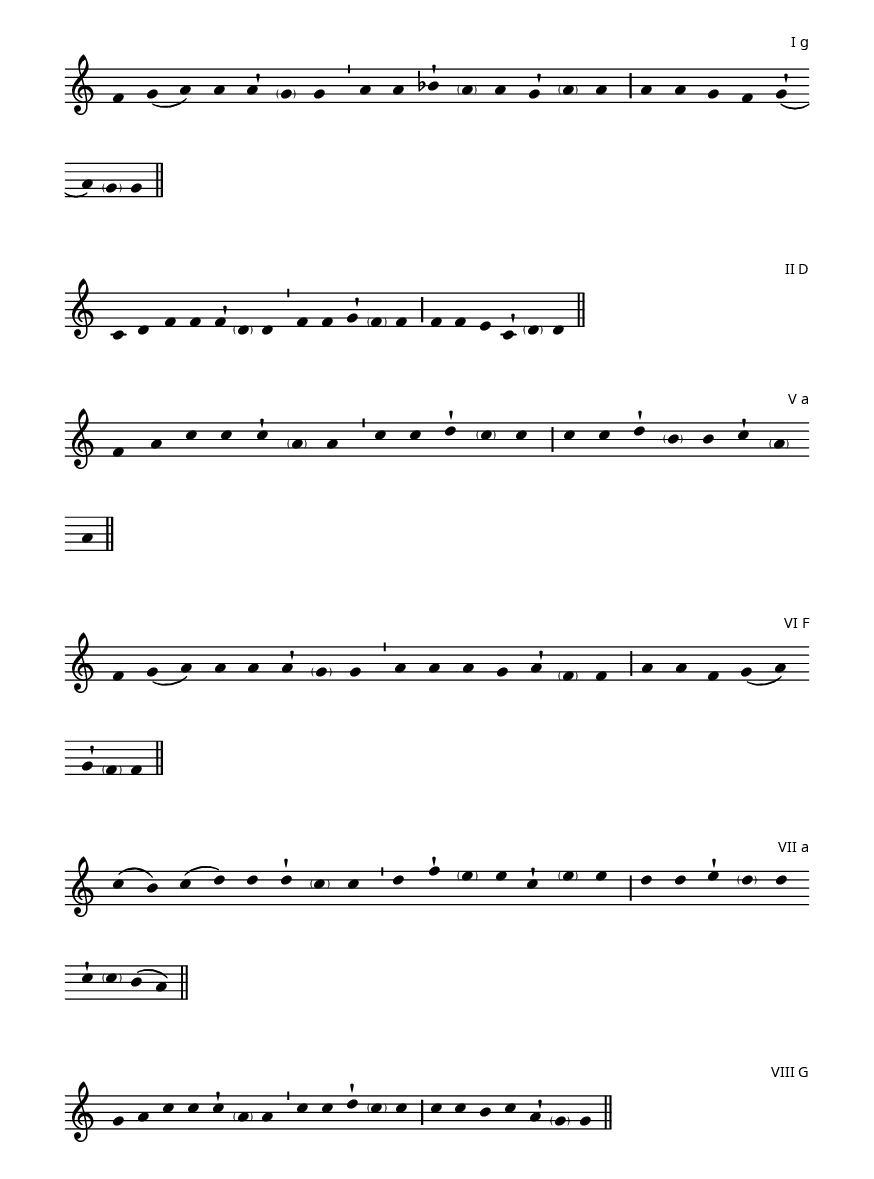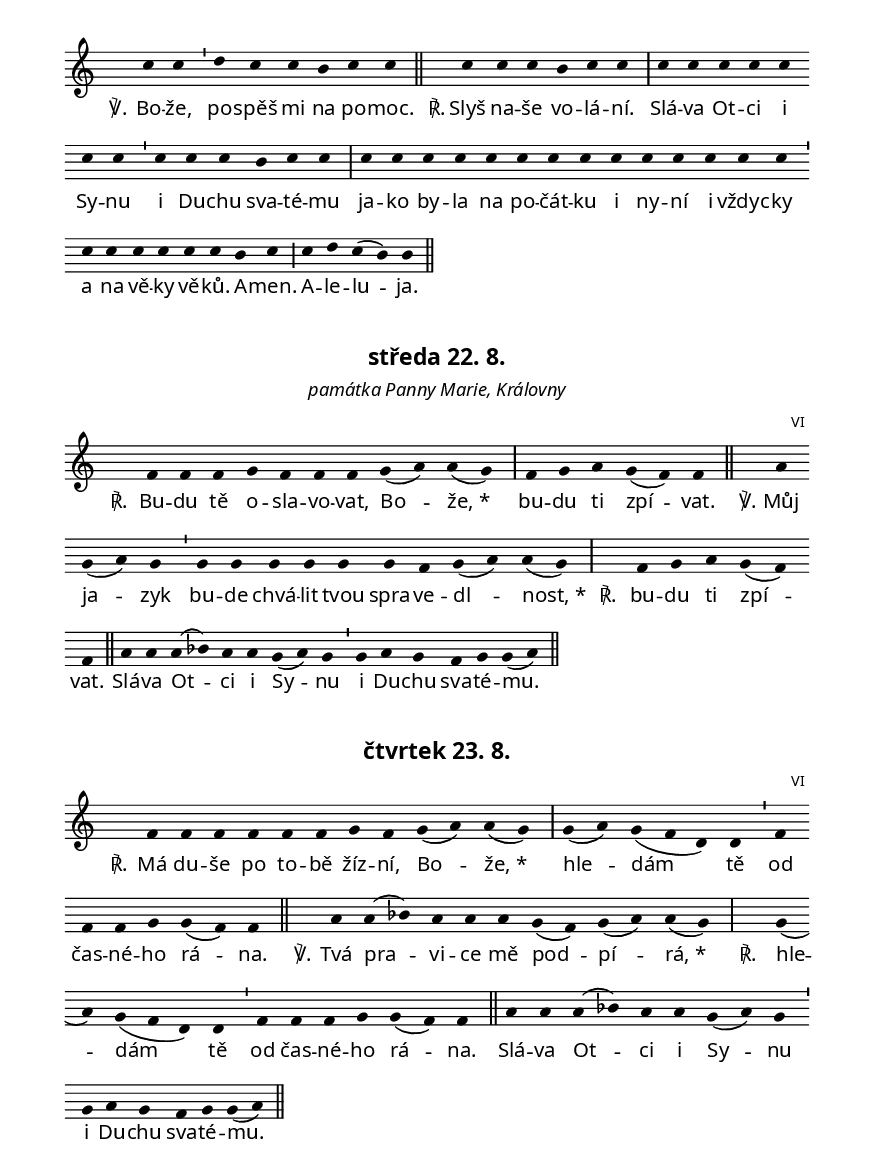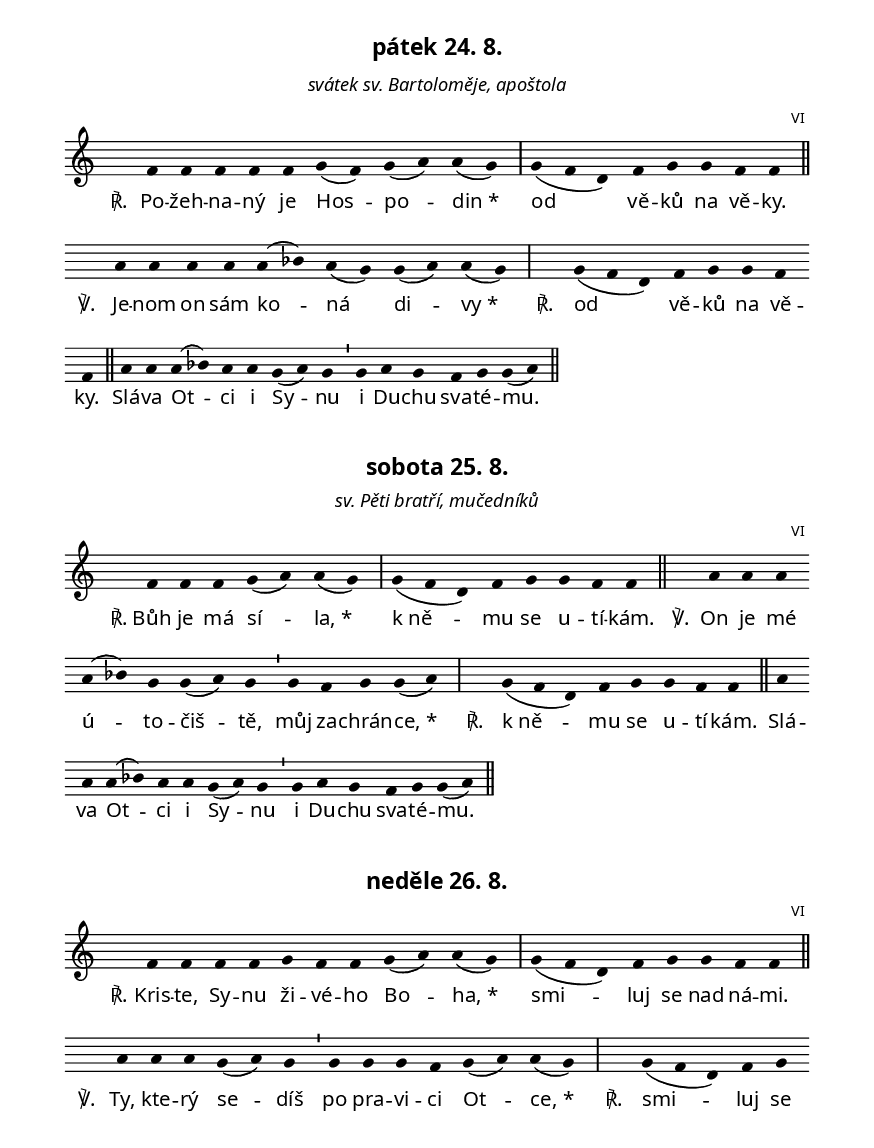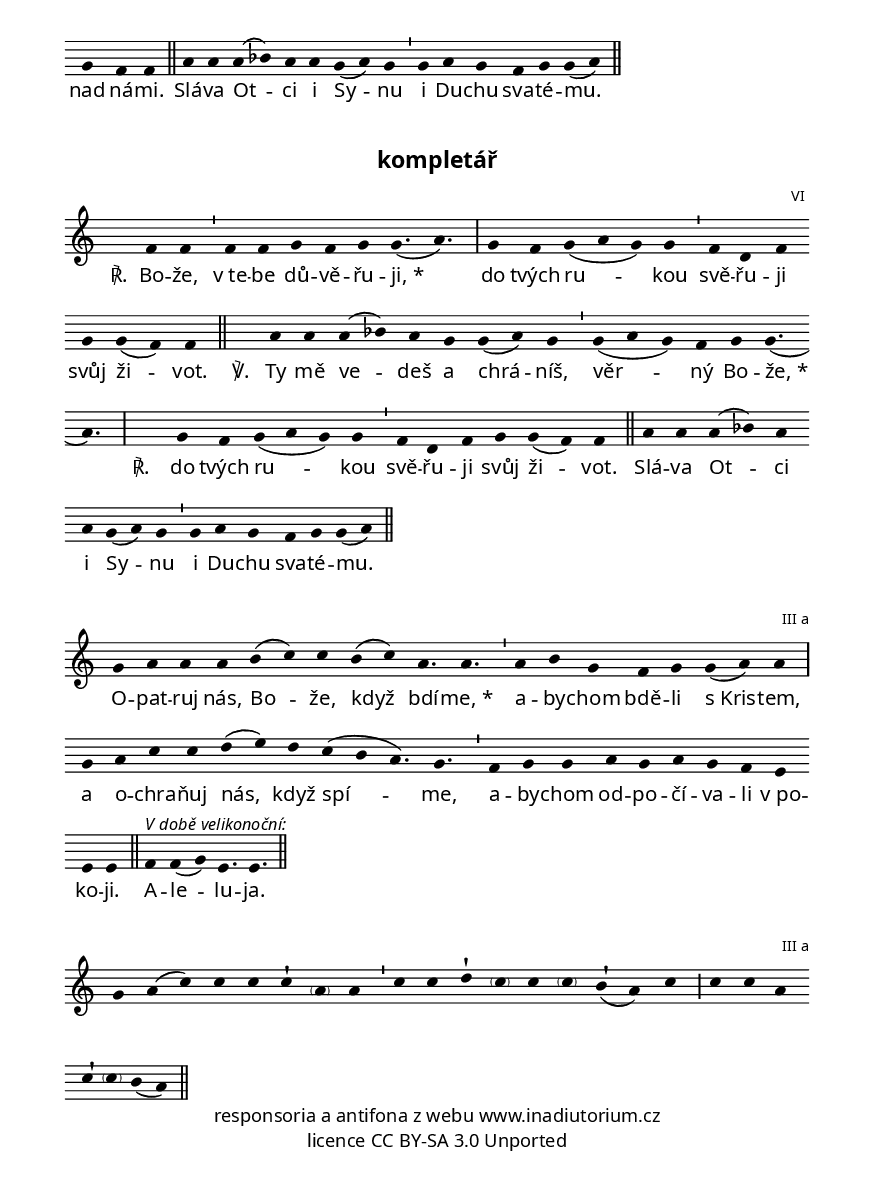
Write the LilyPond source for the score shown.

\version "2.21.0"

\include "../spolecne/choral.ly"
\include "../spolecne/nadpisy.ly"
\include "../spolecne/tiraz.ly"
\include "../dilyresponsorii.ly"

\header {
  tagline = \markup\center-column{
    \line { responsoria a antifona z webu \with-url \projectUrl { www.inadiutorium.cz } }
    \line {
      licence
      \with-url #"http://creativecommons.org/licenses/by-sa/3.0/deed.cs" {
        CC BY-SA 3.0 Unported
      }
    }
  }
}

#(set-global-staff-size 16)

\layout {
  ragged-last = ##t
  indent = 0\cm

  \context {
    \Staff
    \remove Custos_engraver
  }

  \override Script.direction = #UP % staccatissimo used to mark accents
}

\paper {
  #(set-paper-size "a5")

  markup-markup-spacing.padding = #2
  score-markup-spacing.padding = #2

  left-margin = 1.1\cm
  right-margin = 1.1\cm
  top-margin = 1\cm
  bottom-margin = 1\cm

  #(define fonts
      (make-pango-font-tree "Charis SIL"
                            "Nimbus Sans"
                            "Luxi Mono"
                            (/ staff-height pt 20)))

  scoreTitleMarkup = \markup\small{
    \fill-line {
      " "
      " "
      \tiny\concat{
        \fromproperty #'header:modus " " \fromproperty #'header:differentia
      }
    }
  }

  oddHeaderMarkup = ##f
  evenHeaderMarkup = ##f
}

rubrVelikAleluja = \markup\small\italic{V době velikonoční:}

Response = \lyricmode {
  \markup {
    \concat { \char ##x0211F . }
  }
}

Verse = \lyricmode {
  \markup {
    \concat { \char ##x02123 . }
  }
}

#(define-markup-command (nadpisDen layout props obsah)(markup?)
   "Novy den - vycentrovany vyrazny nadpis na nove strance"
   (interpret-markup layout props
		     #{\markup{ \vspace #2
                             \bold\huge\fill-line{ "" #obsah ""} } #}))
#(define-markup-command (nadpisSvatek layout props obsah)(markup?)
   "Novy den - vycentrovany vyrazny nadpis na nove strance"
   (interpret-markup layout props
		     #{\markup{
                             \italic\fill-line{ "" #obsah ""} } #}))

% Vybrane zalmove napevy

\score{
  \relative c' {
    \choralniRezim
    f4 g( a)
    a4 a-! \parenthesize g g \barMin
    a4 a bes-! \parenthesize a a g-! \parenthesize a a \barMaior
    a4 a g f g(-! a) \parenthesize g g \barFinalis
  }
  \header {
    modus = "I"
    differentia = "g"
    id = "I-g"
    piece = \markup\sestavTitulekBezZalmu
  }
}

\score{
  \relative c' {
    \choralniRezim
    c4 d
    f4 f f-! \parenthesize d d \barMin
    f4 f g-! \parenthesize f f \barMaior
    f4 f e c-! \parenthesize d d \barFinalis
  }
  \header {
    modus = "II"
    differentia = "D"
    id = "II-D"
    piece = \markup\sestavTitulekBezZalmu
  }
}

\score{
  \relative c' {
    \choralniRezim
    f4 a
    c4 c c-! \parenthesize a a \barMin
    c4 c d-! \parenthesize c c \barMaior
    c4 c d-! \parenthesize b b c-! \parenthesize a a \barFinalis
  }
  \header {
    modus = "V"
    differentia = "a"
    id = "V-a"
    piece = \markup\sestavTitulekBezZalmu
  }
}

\score{
  \relative c' {
    \choralniRezim
    f4 g( a)
    a4 a a-! \parenthesize g g \barMin
    a4 a a g a-! \parenthesize f f \barMaior
    a4 a f g( a) g-! \parenthesize f f \barFinalis
  }
  \header {
    modus = "VI"
    differentia = "F"
    id = "VI-F"
    piece = \markup\sestavTitulekBezZalmu
  }
}

\score{
  \relative c'' {
    \choralniRezim
    c4( b) c( d)
    d4 d-! \parenthesize c c \barMin
    d4 f-! \parenthesize e e c-! \parenthesize e e \barMaior
    d4 d e-! \parenthesize d d c-! \parenthesize c b( a) \barFinalis
  }
  \header {
    modus = "VII"
    differentia = "a"
    id = "VII-a"
    piece = \markup\sestavTitulekBezZalmu
  }
}

\score{
  \relative c'' {
    \choralniRezim
    g4 a
    c4 c c-! \parenthesize a a \barMin
    c4 c d-! \parenthesize c c \barMaior
    c4 c b c a-! \parenthesize g g \barFinalis
  }
  \header {
    modus = "VIII"
    differentia = "G"
    id = "VIII-G"
    piece = \markup\sestavTitulekBezZalmu
  }
}

\pageBreak

% Uvodni vers (jen ferialni)

\score {
  \relative c'' {
    \choralniRezim
    \neviditelna c
    c4 c \barMin d c c b c c \barFinalis
    \neviditelna c
    c c c b c c \barMax
    c c c c c c c \barMin c c c b c c \barMax
    c c c c c c c c c c c c c c \barMin \break

    c c c c c c b c \barMaior
    c d c( b) b \barFinalis
  }
  \addlyrics {
    \Verse Bo -- že, po -- spěš mi na po -- moc.
    \Response Slyš na -- še vo -- lá -- ní.
    Slá -- va Ot -- ci i Sy -- nu
    i Du -- chu sva -- té -- mu
    ja -- ko by -- la na po -- čát -- ku i ny -- ní i vždyc -- ky
    a na vě -- ky vě -- ků. A -- men.
    A -- le -- lu -- ja.
    a na vě -- ky vě -- ků. A -- men.
  }
  \header {
    id = "zacatek-bezny"
    piece = \markup\column{"o nedělích a svátcích k hodinkám mimo ranní chvály a nešpory;"
                           "o památkách a fériích ke všem hodinkám"}
  }
}


% RCH - responsoria

\markup\nadpisDen{"středa 22. 8."}
\markup\nadpisSvatek{"památka Panny Marie, Královny"}

\score {
  \relative c' {
    \choralniRezim

    % R
    \neviditelna f
    f4 f f g f f f g( a) a( g) \barMax
    f g a g( f) f \barFinalis
    % V
    \neviditelna g
    a g( a) g \barMin g g g g g g f g( a) a( g) \barMax
    % R
    \neviditelna g
    f g a g( f) f \barFinalis
    % Slava
    \respVIdoxologie \barFinalis
  }
  \addlyrics {
    \Response Bu -- du tě o -- sla -- vo -- vat, Bo -- že,_*
    bu -- du ti zpí -- vat.
    \Verse Můj ja -- zyk bu -- de chvá -- lit tvou spra -- ve -- dl -- nost,_*
    \Response bu -- du ti zpí -- vat.
    \textRespDoxologie
  }
  \header {
    quid = "resp."
    modus = "VI"
    id = "2so-rch"
    piece = \markup\sestavTitulekResp
  }
}

\markup\nadpisDen{"čtvrtek 23. 8."}

\score {
    \relative c' {
      \choralniRezim

      % R
      \neviditelna f
      f4 f f f f f g f g( a) a( g) \barMax
      g( a) g( f d) d \barMin f f f g g( f) f \barFinalis
      % V
      \neviditelna g
      a a( bes) a a a g( f) g( a) a( g) \barMax
      % R
      \neviditelna g
      g( a) g( f d) d \barMin f f f g g( f) f \barFinalis
      % Slava
      \respVIdoxologie \barFinalis
    }
    \addlyrics {
      \Response Má du -- še po to -- bě žíz -- ní, Bo -- že,_*
      hle -- dám tě od čas -- né -- ho rá -- na.
      \Verse Tvá pra -- vi -- ce mě pod -- pí -- rá,_*
      \Response hle -- dám tě od čas -- né -- ho rá -- na.
      \textRespDoxologie
    }
    \header {
      quid = "resp."
      modus = "VI"
      id = "2ct-rch"
      piece = \markup\sestavTitulekResp
    }
  }

\pageBreak

\markup\nadpisDen{"pátek 24. 8."}
\markup\nadpisSvatek{"svátek sv. Bartoloměje, apoštola"}

\score {
  \relative c' {
    \choralniRezim

    % R
    \neviditelna f
    f4 f f f f g( f) g( a) a( g) \barMax
    g( f d) f g g f f \barFinalis
    % V
    \neviditelna a
    a a a a a( bes) a( g) g( a) a( g) \barMax
    % R
    \neviditelna g
    g( f d) f g g f f \barFinalis
    % Slava
    \respVIdoxologie \barFinalis
  }
  \addlyrics {
    \Response Po -- žeh -- na -- ný je Hos -- po -- din_* od vě -- ků na vě -- ky.
    \Verse Je -- nom on sám ko -- ná di -- vy_*
    \Response od vě -- ků na vě -- ky.
    \textRespDoxologie
  }
  \header {
    quid = "resp."
    modus = "VI"
    id = "1po-rch"
    piece = \markup\sestavTitulekResp
  }
}

\markup\nadpisDen{"sobota 25. 8."}
\markup\nadpisSvatek{"sv. Pěti bratří, mučedníků"}

\score {
  \relative c' {
    \choralniRezim

    % R
    \neviditelna f
    f4 f f g( a) a( g) \barMax
    g( f d) f g g f f \barFinalis
    % V
    \neviditelna a
    a a a a( bes) g g( a) g \barMin g f g g( a) \barMax
    % R
    \neviditelna g
    g( f d) f g g f f \barFinalis
    % Slava
    \respVIdoxologie \barFinalis
  }
  \addlyrics {
    \Response Bůh je má sí -- la,_* k_ně -- mu se u -- tí -- kám.
    \Verse On je mé ú -- to -- čiš -- tě, můj za -- chrán -- ce,_*
    \Response k_ně -- mu se u -- tí -- kám.
    \textRespDoxologie
  }
  \header {
    quid = "resp."
    modus = "VI"
    id = "1ut-rch"
    piece = \markup\sestavTitulekResp
  }
}

\markup\nadpisDen{"neděle 26. 8."}

\score {
    \relative c' {
      \choralniRezim

      % R
      \neviditelna f
      f4 f f f g f f g( a) a( g) \barMax
      g( f d) f g g f f \barFinalis
      % V
      \neviditelna f
      a4 a a g( a) g \barMin g g g f g( a) a( g) \barMax
      % R
      \neviditelna g
      g( f d) f g g f f \barFinalis
      % Slava
      \respVIdoxologie \barFinalis
    }
    \addlyrics {
      \Response Kris -- te, Sy -- nu ži -- vé -- ho Bo -- ha,_*
      smi -- luj se nad ná -- mi.
      \Verse Ty, kte -- rý se -- díš po pra -- vi -- ci Ot -- ce,_*
      \Response smi -- luj se nad ná -- mi.
      \textRespDoxologie
    }
    \header {
      quid = "resp."
      modus = "VI"
      id = "1ne-rch"
      piece = \markup\sestavTitulekResp
    }
  }

% kompletar

\markup\nadpisDen{"kompletář"}

\score {
  \relative c' {
    \choralniRezim

    % R
    \neviditelna f
    f4 f \barMin f f g f g g4.( a) \barMax
    g4 f g( a g) g \barMin f d f g g( f) f \barFinalis
    % V
    \neviditelna a
    a4 a a( bes) a g g( a) g \barMin g( a g) f g g4.( a) \barMax
    % R
    \neviditelna g
    g4 f g( a g) g \barMin f d f g g( f) f \barFinalis
    % Slava
    \respVIdoxologie \barFinalis
  }
  \addlyrics {
    \Response Bo -- že, v_te -- be dů -- vě -- řu -- ji,_*
    do tvých ru -- kou svě -- řu -- ji svůj ži -- vot.
    \Verse Ty mě ve -- deš a chrá -- níš, věr -- ný Bo -- že,_*
    \Response do tvých ru -- kou svě -- řu -- ji svůj ži -- vot.
    \textRespDoxologie
  }
  \header {
    quid = "resp."
    modus = "VI"
    piece = \markup {\sestavTitulekResp}
    id = "resp"
  }
}

\score {
  \relative c'' {
    \choralniRezim
    g4 a a a b( c) c b( c) a4. a \barMin
    a4 b g f g g( a) a \barMax
    g a c c d( e) d c( b a4.) g \barMin
    f4 g g a g a g f e e e \barFinalis
    f^\rubrVelikAleluja f( g) e4. e \barFinalis
  }
  \addlyrics {
    O -- pat -- ruj nás, Bo -- že, když bdí -- me,_*
    a -- by -- chom bdě -- li s_Kris -- tem,
    a o -- chra -- ňuj nás, když spí -- me,
    a -- by -- chom od -- po -- čí -- va -- li v_po -- ko -- ji.
    A -- le -- lu -- ja.
  }
  \header {
    quid = "ant. k Nunc dimittis"
    quidbreve = "ant."
    modus = "III"
    differentia = "a"
    psalmus = "Nunc dimittis"
    piece = \markup {\sestavTitulekBezZalmu}
    id = "sim"
  }
}

\score{
  \relative c'' {
    \choralniRezim
    g4 a( c)
    c4 c c-! \parenthesize a a \barMin
    c4 c d-! \parenthesize c c \parenthesize c \stemUp b(-! a) c \barMaior
    c4 c a c-! \parenthesize c b( a) \barFinalis
  }
  \header {
    modus = "III"
    differentia = "a"
    id = "III-a"
    piece = \markup\sestavTitulekBezZalmu
  }
}
